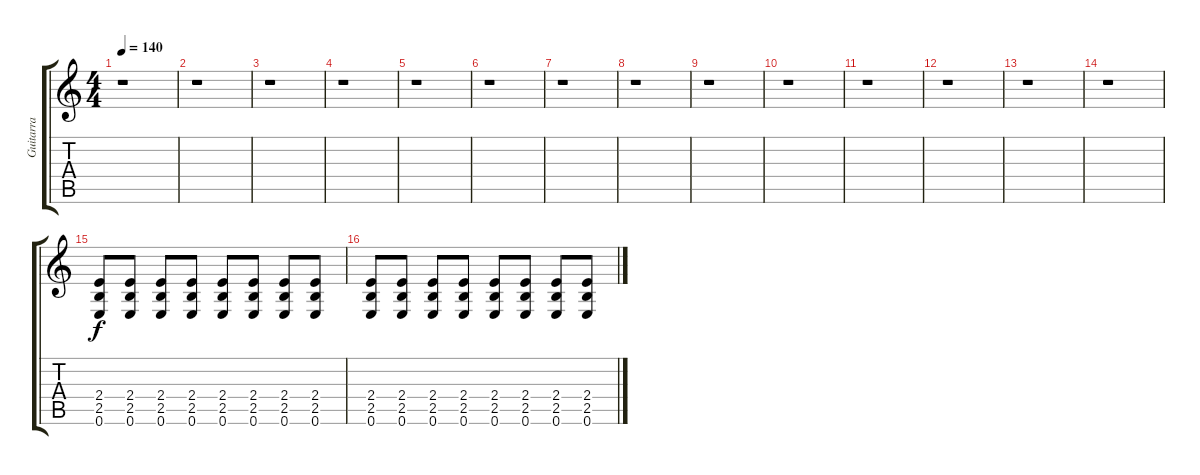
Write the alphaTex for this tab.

\track ("Guitarra" "Guitarra") {instrument distortionguitar}
\staff {score tabs}
\tuning (E4 B3 G3 D3 A2 E2) {hide}
\ts (4 4)
\tempo 140
\clef g2
\ks c
r.1{dy f} |
r.1 |
r.1 |
r.1 |
r.1 |
r.1 |
r.1 |
r.1 |
r.1 |
r.1 |
r.1 |
r.1 |
r.1 |
r.1 |
(2.4 2.5 0.6).8 (2.4 2.5 0.6).8 (2.4 2.5 0.6).8 (2.4 2.5 0.6).8 (2.4 2.5 0.6).8 (2.4 2.5 0.6).8 (2.4 2.5 0.6).8 (2.4 2.5 0.6).8 |
(2.4 2.5 0.6).8 (2.4 2.5 0.6).8 (2.4 2.5 0.6).8 (2.4 2.5 0.6).8 (2.4 2.5 0.6).8 (2.4 2.5 0.6).8 (2.4 2.5 0.6).8 (2.4 2.5 0.6).8
